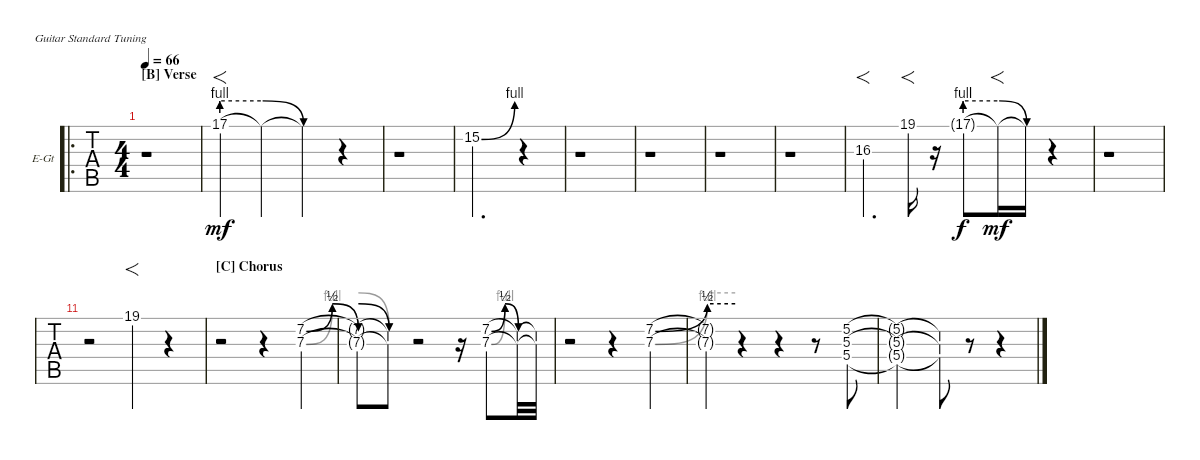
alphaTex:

\bracketExtendMode nobrackets
\firstSystemTrackNameOrientation horizontal
\otherSystemsTrackNameOrientation horizontal
\defaultBarNumberDisplay FirstOfSystem
\track ("Solo" "E-Gt") {instrument electricguitarclean}
\staff {tabs}
\tuning (E4 B3 G3 D3 A2 E2)
\ro
\ts (4 4)
\section ("B" "Verse")
\tempo 66
\clef g2
\ks c
r.1{dy mf} |
17.1{be (prebend 0 4 60 4)}.4{f} 17.1{be (release 0 4 60 0) t}.4 17.1{be (hold 0 0 60 0) t}.4 r.4 |
r.1 |
15.2{be (bend 0 0 60 4)}.2{d} r.4 |
r.1 |
r.1 |
r.1 |
r.1 |
16.3.4{f d} 19.1.16{f} r.16 17.1{be (prebend 0 4 60 4) g}.8{dy f} 17.1{be (release 0 4 60 0) t}.16{f dy mf} 17.1{be (hold 0 0 60 0) t}.16 r.4 |
r.1 |
r.2 19.1.4{f} r.4 |
\section ("C" "Chorus")
r.2 r.4 (7.2{be (bendrelease 0 0 30 2 30 2 60 0)} 7.3{be (bendrelease 0 0 30 4 30 4 60 0)}).4 |
(7.2{be (release 0 2 60 0) t} 7.3{be (release 0 4 60 0) t}).8 (7.2{be (hold 0 0 60 0) t} 7.3{be (hold 0 0 60 0) t}).8 r.2 r.16 (7.2{be (bendrelease 0 0 30 2 30 2 60 0)} 7.3{be (bendrelease 0 0 30 4 30 4 60 0)}).8 (7.2{be (hold 0 0 60 0) t} 7.3{be (hold 0 0 60 0) t}).32 (7.2{be (hold 0 0 60 0) t} 7.3{be (hold 0 0 60 0) t}).32 |
r.2 r.4 (7.2{be (bend 0 0 60 2)} 7.3{be (bend 0 0 60 4)}).4 |
(7.2{be (hold 0 2 60 2) t} 7.3{be (hold 0 4 60 4) t}).4 r.4 r.4 r.8 (5.2 5.3 5.4).8 |
(5.2{t} 5.3{t} 5.4{t}).2 (5.2{t} 5.3{t} 5.4{t}).8 r.8 r.4
